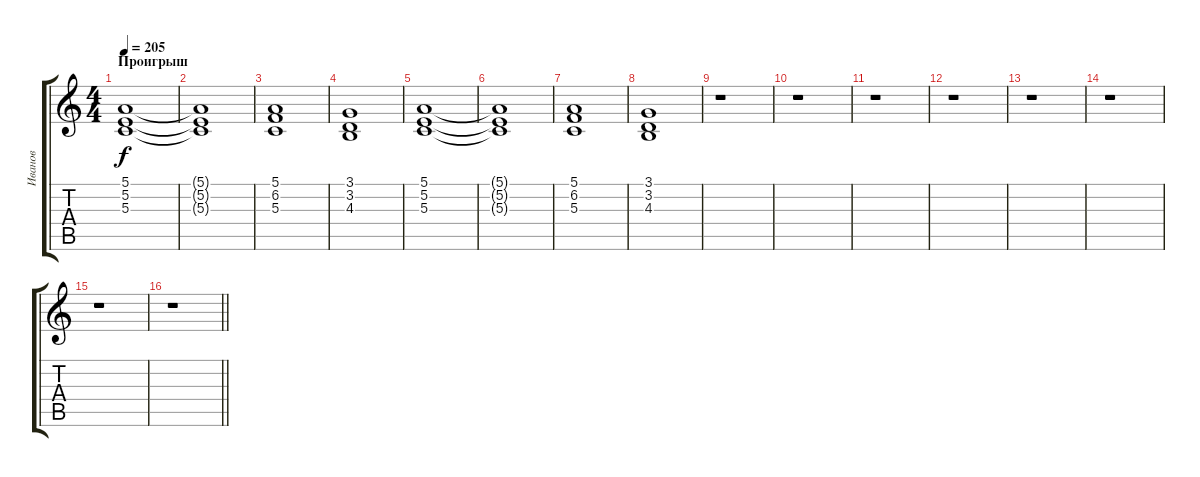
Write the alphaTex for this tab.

\track ("Иванов" "Иванов") {instrument choiraahs}
\staff {score tabs}
\tuning (E4 B3 G3 D3 A2 E2) {hide}
\ts (4 4)
\section ("" "Проигрыш")
\tempo 205
\clef g2
\ks c
(5.1 5.2 5.3).1{dy f} |
(5.1{t} 5.2{t} 5.3{t}).1 |
(5.1 6.2 5.3).1 |
(3.1 3.2 4.3).1 |
(5.1 5.2 5.3).1 |
(5.1{t} 5.2{t} 5.3{t}).1 |
(5.1 6.2 5.3).1 |
(3.1 3.2 4.3).1 |
r.1 |
r.1 |
r.1 |
r.1 |
r.1 |
r.1 |
r.1 |
\barLineRight lightlight
r.1
